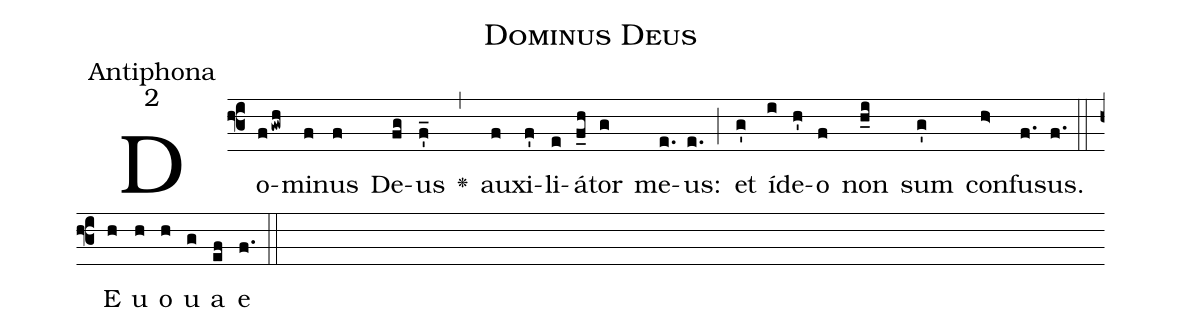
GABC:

name:Dominus Deus;
office-part:Antiphona;
mode:2;
%%
(f3)Do(fgwh)mi(f)nus(f) De(fg)us(f_') <v>\greheightstar</v>(,) au(f)xi(f')li(e)á(f_h)tor(g) me(e.)us:(e.) (;) et(g') í(i)de(h')o(f) non(h_i) sum(g') con(h>)fu(f.)sus.(f.) (::)  E(h) u(h) o(h) u(g) a(ef) e(f.) (::)
